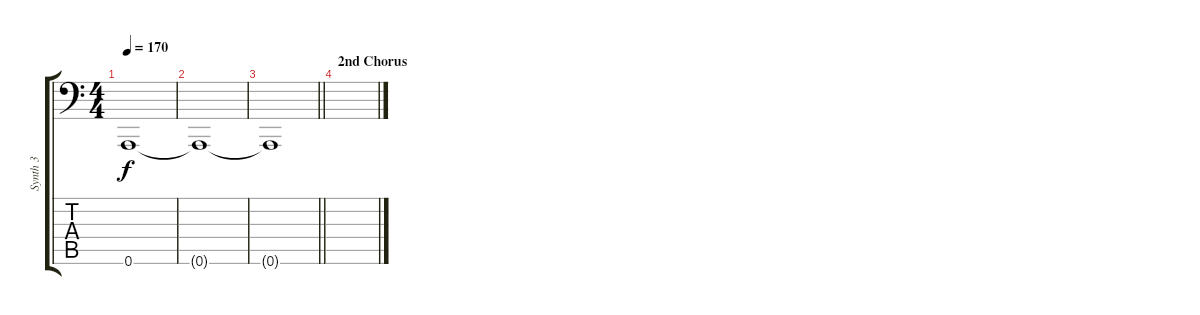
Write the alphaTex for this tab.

\track ("Synth 3" "Synth 3") {instrument stringensemble1}
\staff {score tabs}
\tuning (B3 Gb3 D3 A2 E2 A1) {hide}
\ts (4 4)
\tempo 170
\clef f4
\ks c
0.6{t}.1{dy f} |
0.6{t}.1 |
\barLineRight lightlight
0.6{t}.1 |
\section ("" "2nd Chorus")
